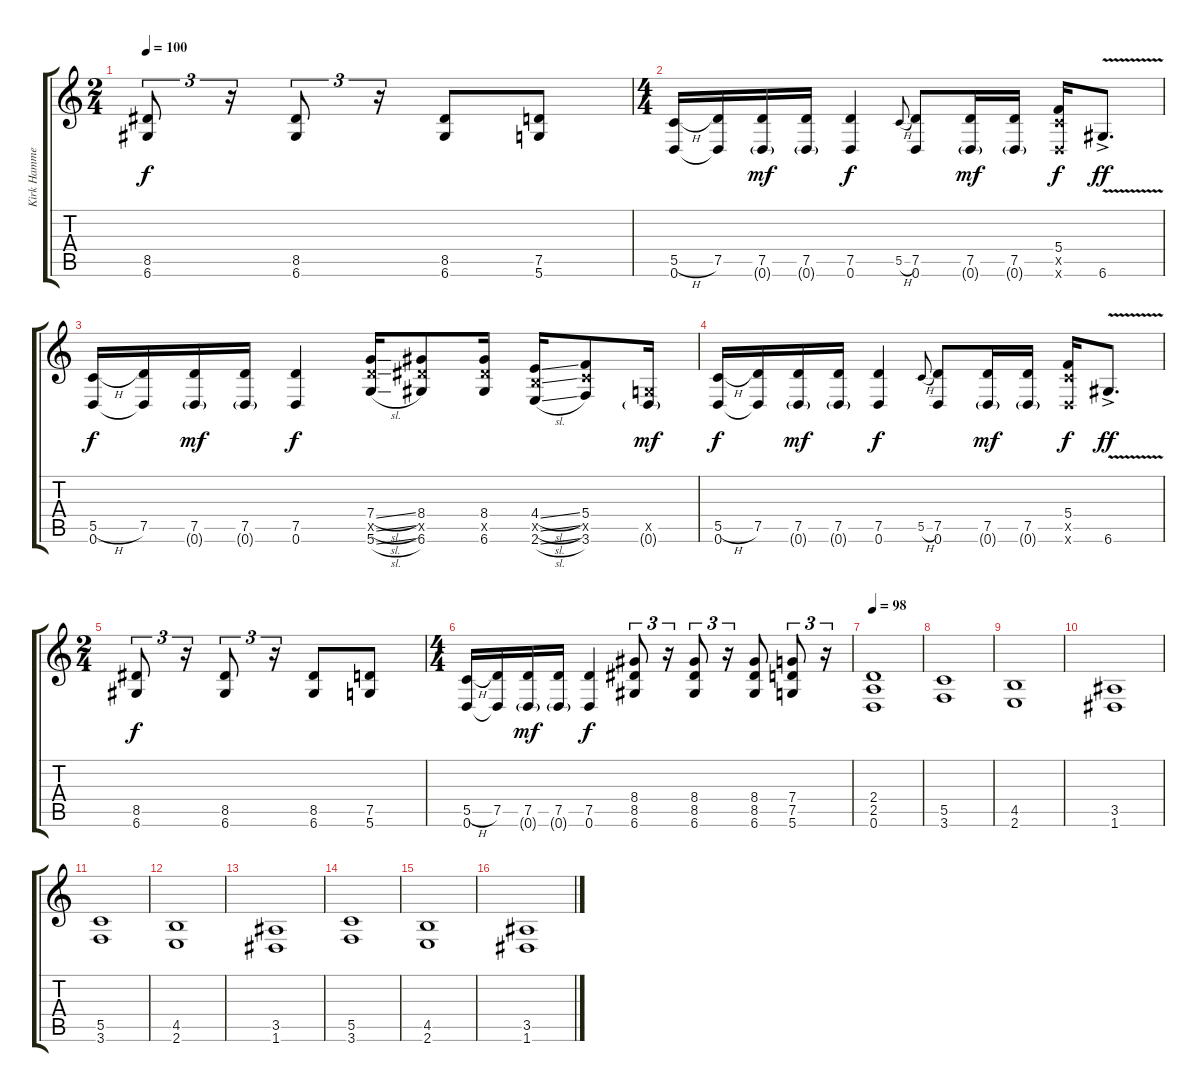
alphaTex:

\track ("Kirk Hammett (Guitar Lead)" "Kirk Hamme") {instrument distortionguitar}
\staff {score tabs}
\tuning (D4 A3 F3 C3 G2 D2) {hide}
\ts (2 4)
\tempo 100
\clef g2
\ks c
(8.5 6.6).8{tu (3 2) dy f} r.16{tu (3 2)} (8.5 6.6).8{tu (3 2)} r.16{tu (3 2)} (8.5 6.6).8 (7.5 5.6).8 |
\ts (4 4)
(5.5{h} 0.6).16 (7.5 0.6{t}).16 (7.5 0.6{g}).16{dy mf} (7.5 0.6{g}).16 (7.5 0.6).4{dy f} 5.5{h}.8{gr onbeat} (7.5 0.6).8 (7.5 0.6{g}).16{dy mf} (7.5 0.6{g}).16 (5.4 5.5{x} 0.6{x}).16{dy f} 6.6{v ac}.8{d dy ff} |
(5.5{h} 0.6).16{dy f} (7.5 0.6{t}).16 (7.5 0.6{g}).16{dy mf} (7.5 0.6{g}).16 (7.5 0.6).4{dy f} (7.4{sl} 7.5{sl x} 5.6{sl}).16 (8.4 8.5{x} 6.6).8 (8.4 8.5{x} 6.6).16 (4.4{sl} 4.5{sl x} 2.6{sl}).16 (5.4 5.5{x} 3.6).8 (0.5{x} 0.6{g}).16{dy mf} |
(5.5{h} 0.6).16{dy f} (7.5 0.6{t}).16 (7.5 0.6{g}).16{dy mf} (7.5 0.6{g}).16 (7.5 0.6).4{dy f} 5.5{h}.8{gr onbeat} (7.5 0.6).8 (7.5 0.6{g}).16{dy mf} (7.5 0.6{g}).16 (5.4 5.5{x} 0.6{x}).16{dy f} 6.6{v ac}.8{d dy ff} |
\ts (2 4)
(8.5 6.6).8{tu (3 2) dy f} r.16{tu (3 2)} (8.5 6.6).8{tu (3 2)} r.16{tu (3 2)} (8.5 6.6).8 (7.5 5.6).8 |
\ts (4 4)
(5.5{h} 0.6).16 (7.5 0.6{t}).16 (7.5 0.6{g}).16{dy mf} (7.5 0.6{g}).16 (7.5 0.6).4{dy f} (8.4 8.5 6.6).8{tu (3 2)} r.16{tu (3 2)} (8.4 8.5 6.6).8{tu (3 2)} r.16{tu (3 2)} (8.4 8.5 6.6).8 (7.4 7.5 5.6).8{tu (3 2)} r.16{tu (3 2)} |
\tempo 98
(2.4 2.5 0.6).1 |
(5.5 3.6).1 |
(4.5 2.6).1 |
(3.5 1.6).1 |
(5.5 3.6).1 |
(4.5 2.6).1 |
(3.5 1.6).1 |
(5.5 3.6).1 |
(4.5 2.6).1 |
(3.5 1.6).1
